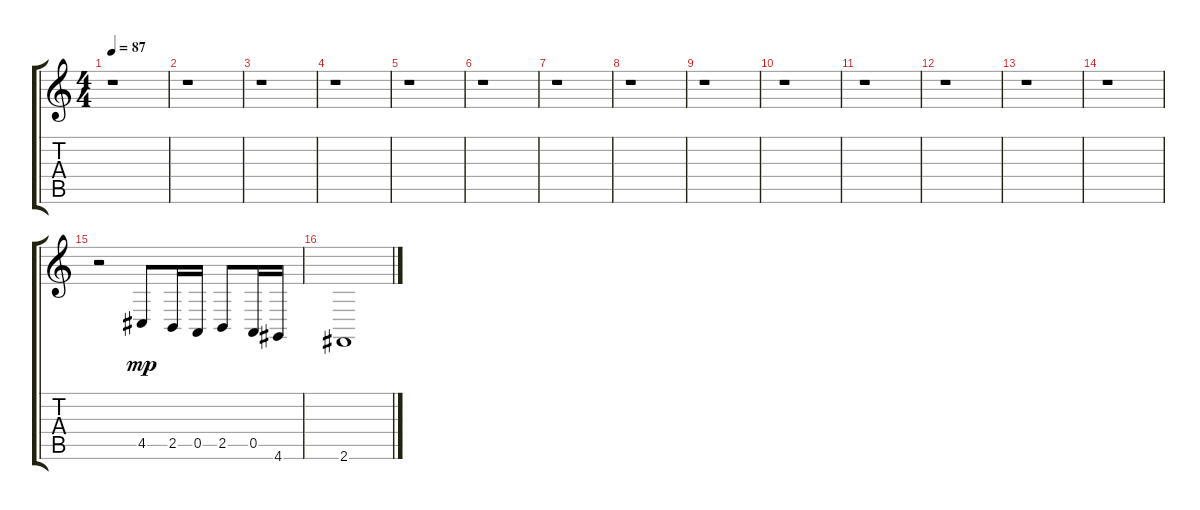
\track "" {instrument pizzicatostrings}
\staff {score tabs}
\tuning (E4 B3 G3 D3 A2 E2) {hide}
\ts (4 4)
\tempo 87
\clef g2
\ks c
r.1{dy mp} |
r.1 |
r.1 |
r.1 |
r.1 |
r.1 |
r.1 |
r.1 |
r.1 |
r.1 |
r.1 |
r.1 |
r.1 |
r.1 |
r.2 4.5.8 2.5.16 0.5.16 2.5.8 0.5.16 4.6.16 |
2.6.1
